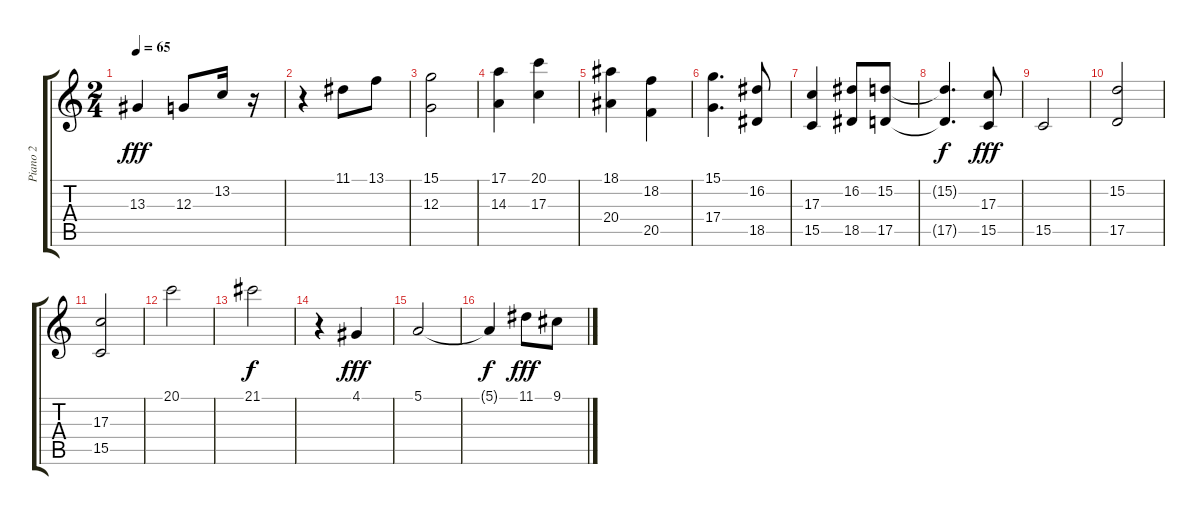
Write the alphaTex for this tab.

\track ("Piano 2" "Piano 2") {instrument stringensemble1}
\staff {score tabs}
\tuning (E4 B3 G3 D3 A2 E2) {hide}
\ts (2 4)
\tempo 65
\clef g2
\ks c
13.3.4{dy fff} 12.3.8 13.2.16 r.16 |
r.4 11.1.8 13.1.8 |
(15.1 12.3).2 |
(17.1 14.3).4 (20.1 17.3).4 |
(18.1 20.4).4 (18.2 20.5).4 |
(15.1 17.4).4{d} (16.2 18.5).8 |
(17.3 15.5).4 (16.2 18.5).8 (15.2 17.5).8 |
(15.2{t} 17.5{t}).4{d dy f} (17.3 15.5).8{dy fff} |
15.5.2 |
(15.2 17.5).2 |
(17.3 15.5).2 |
20.1.2 |
21.1.2{dy f} |
r.4 4.1.4{dy fff} |
5.1.2 |
5.1{t}.4{dy f} 11.1.8{dy fff} 9.1.8
